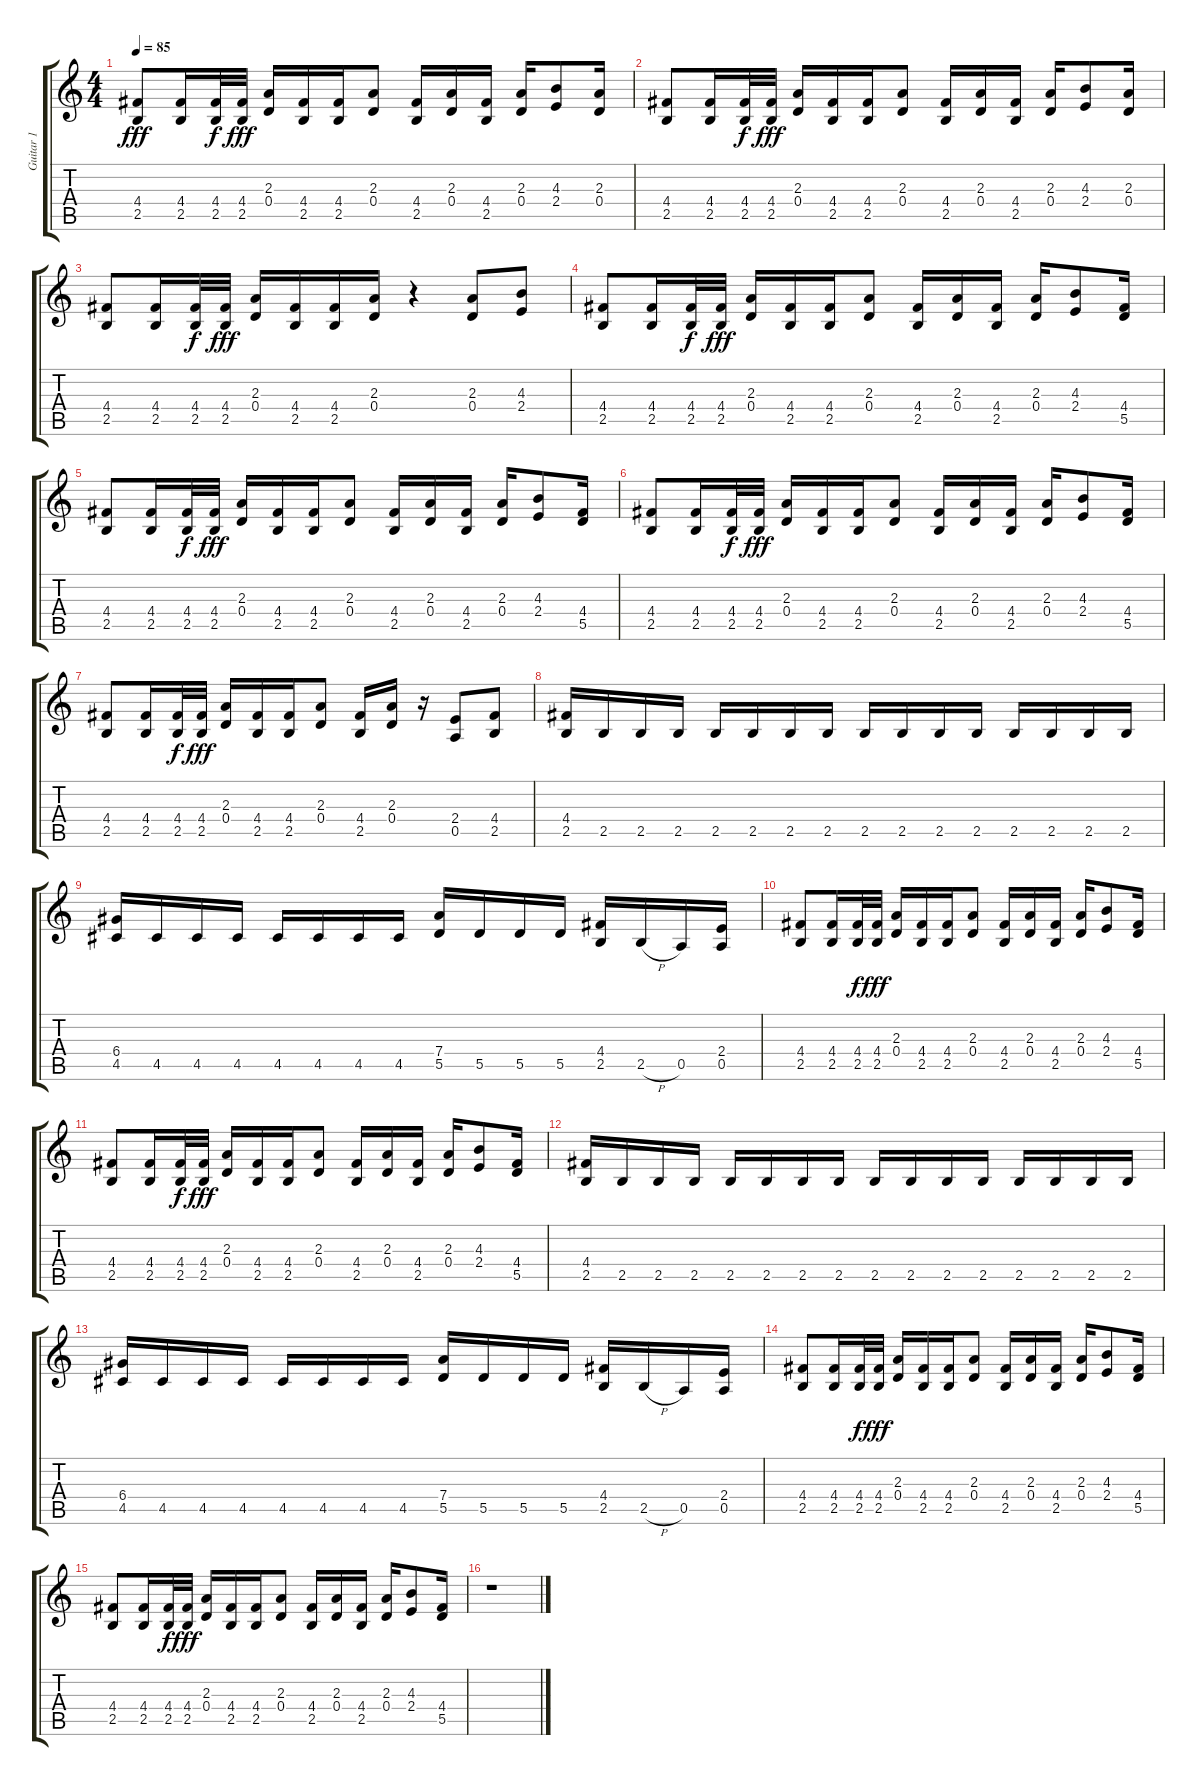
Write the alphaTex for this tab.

\track ("Guitar 1" "Guitar 1") {instrument distortionguitar}
\staff {score tabs}
\tuning (E4 B3 G3 D3 A2 E2) {hide}
\ts (4 4)
\tempo 85
\clef g2
\ks c
(4.4 2.5).8{dy fff} (4.4 2.5).16 (4.4 2.5).32{dy f} (4.4 2.5).32{dy fff} (2.3 0.4).16 (4.4 2.5).16 (4.4 2.5).16 (2.3 0.4).8 (4.4 2.5).16 (2.3 0.4).16 (4.4 2.5).16 (2.3 0.4).16 (4.3 2.4).8 (2.3 0.4).16 |
(4.4 2.5).8 (4.4 2.5).16 (4.4 2.5).32{dy f} (4.4 2.5).32{dy fff} (2.3 0.4).16 (4.4 2.5).16 (4.4 2.5).16 (2.3 0.4).8 (4.4 2.5).16 (2.3 0.4).16 (4.4 2.5).16 (2.3 0.4).16 (4.3 2.4).8 (2.3 0.4).16 |
(4.4 2.5).8 (4.4 2.5).16 (4.4 2.5).32{dy f} (4.4 2.5).32{dy fff} (2.3 0.4).16 (4.4 2.5).16 (4.4 2.5).16 (2.3 0.4).16 r.4 (2.3 0.4).8 (4.3 2.4).8 |
(4.4 2.5).8 (4.4 2.5).16 (4.4 2.5).32{dy f} (4.4 2.5).32{dy fff} (2.3 0.4).16 (4.4 2.5).16 (4.4 2.5).16 (2.3 0.4).8 (4.4 2.5).16 (2.3 0.4).16 (4.4 2.5).16 (2.3 0.4).16 (4.3 2.4).8 (4.4 5.5).16 |
(4.4 2.5).8 (4.4 2.5).16 (4.4 2.5).32{dy f} (4.4 2.5).32{dy fff} (2.3 0.4).16 (4.4 2.5).16 (4.4 2.5).16 (2.3 0.4).8 (4.4 2.5).16 (2.3 0.4).16 (4.4 2.5).16 (2.3 0.4).16 (4.3 2.4).8 (4.4 5.5).16 |
(4.4 2.5).8 (4.4 2.5).16 (4.4 2.5).32{dy f} (4.4 2.5).32{dy fff} (2.3 0.4).16 (4.4 2.5).16 (4.4 2.5).16 (2.3 0.4).8 (4.4 2.5).16 (2.3 0.4).16 (4.4 2.5).16 (2.3 0.4).16 (4.3 2.4).8 (4.4 5.5).16 |
(4.4 2.5).8 (4.4 2.5).16 (4.4 2.5).32{dy f} (4.4 2.5).32{dy fff} (2.3 0.4).16 (4.4 2.5).16 (4.4 2.5).16 (2.3 0.4).8 (4.4 2.5).16 (2.3 0.4).16 r.16 (2.4 0.5).8 (4.4 2.5).8 |
(4.4 2.5).16 2.5.16 2.5.16 2.5.16 2.5.16 2.5.16 2.5.16 2.5.16 2.5.16 2.5.16 2.5.16 2.5.16 2.5.16 2.5.16 2.5.16 2.5.16 |
(6.4 4.5).16 4.5.16 4.5.16 4.5.16 4.5.16 4.5.16 4.5.16 4.5.16 (7.4 5.5).16 5.5.16 5.5.16 5.5.16 (4.4 2.5).16 2.5{h}.16 0.5.16 (2.4 0.5).16 |
(4.4 2.5).8 (4.4 2.5).16 (4.4 2.5).32{dy f} (4.4 2.5).32{dy fff} (2.3 0.4).16 (4.4 2.5).16 (4.4 2.5).16 (2.3 0.4).8 (4.4 2.5).16 (2.3 0.4).16 (4.4 2.5).16 (2.3 0.4).16 (4.3 2.4).8 (4.4 5.5).16 |
(4.4 2.5).8 (4.4 2.5).16 (4.4 2.5).32{dy f} (4.4 2.5).32{dy fff} (2.3 0.4).16 (4.4 2.5).16 (4.4 2.5).16 (2.3 0.4).8 (4.4 2.5).16 (2.3 0.4).16 (4.4 2.5).16 (2.3 0.4).16 (4.3 2.4).8 (4.4 5.5).16 |
(4.4 2.5).16 2.5.16 2.5.16 2.5.16 2.5.16 2.5.16 2.5.16 2.5.16 2.5.16 2.5.16 2.5.16 2.5.16 2.5.16 2.5.16 2.5.16 2.5.16 |
(6.4 4.5).16 4.5.16 4.5.16 4.5.16 4.5.16 4.5.16 4.5.16 4.5.16 (7.4 5.5).16 5.5.16 5.5.16 5.5.16 (4.4 2.5).16 2.5{h}.16 0.5.16 (2.4 0.5).16 |
(4.4 2.5).8 (4.4 2.5).16 (4.4 2.5).32{dy f} (4.4 2.5).32{dy fff} (2.3 0.4).16 (4.4 2.5).16 (4.4 2.5).16 (2.3 0.4).8 (4.4 2.5).16 (2.3 0.4).16 (4.4 2.5).16 (2.3 0.4).16 (4.3 2.4).8 (4.4 5.5).16 |
(4.4 2.5).8 (4.4 2.5).16 (4.4 2.5).32{dy f} (4.4 2.5).32{dy fff} (2.3 0.4).16 (4.4 2.5).16 (4.4 2.5).16 (2.3 0.4).8 (4.4 2.5).16 (2.3 0.4).16 (4.4 2.5).16 (2.3 0.4).16 (4.3 2.4).8 (4.4 5.5).16 |
r.1
